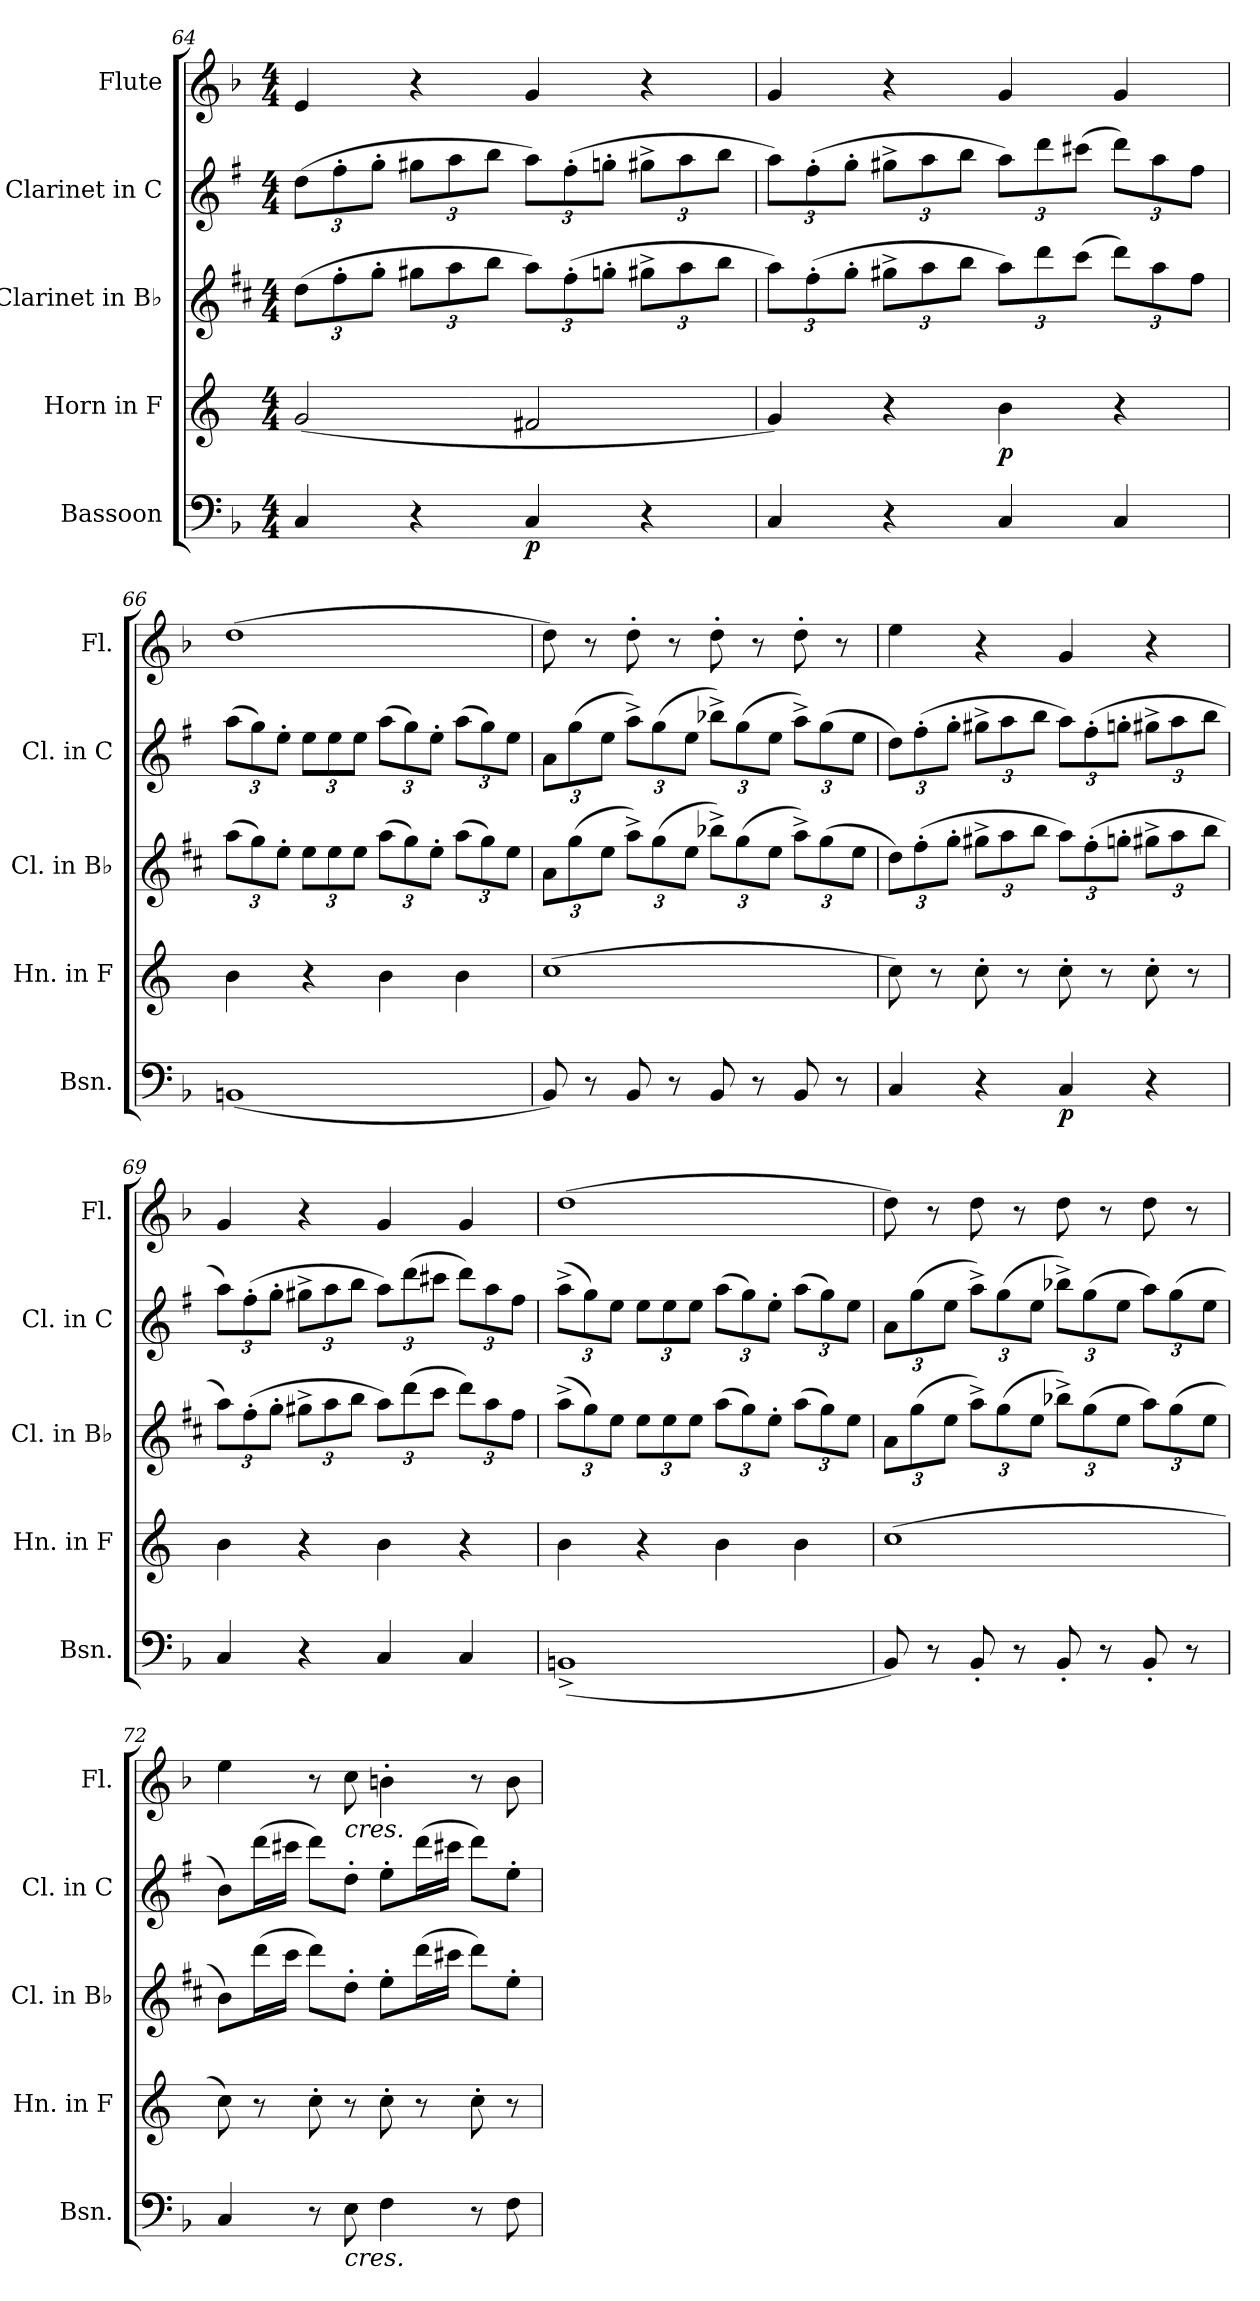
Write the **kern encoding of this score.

**kern	**dynam	**kern	**dynam	**kern	**kern	**kern
*part5	*part5	*part4	*part4	*part3	*part2	*part1
*staff5	*staff5	*staff4	*staff4	*staff3	*staff2	*staff1
*I"Bassoon	*	*I"Horn in F	*	*I"Clarinet in B♭	*I"Clarinet in C	*I"Flute
*I'Bsn.	*	*I'Hn. in F	*	*I'Cl. in B♭	*I'Cl. in C	*I'Fl.
*clefF4	*	*clefG2	*	*clefG2	*clefG2	*clefG2
*	*	*ITrd4c7	*	*ITrd1c2	*ITrd1c2	*
*k[b-]	*	*k[b-]	*	*k[]	*k[b-]	*k[b-]
*M4/4	*	*M4/4	*	*M4/4	*M4/4	*M4/4
*	*	*	*	*Xbrackettup	*Xbrackettup	*
=64	=64	=64	=64	=64	=64	=64
4C/	.	(2c/	.	(12cc\L	(12cc\L	4e/
.	.	.	.	12ee'\	12ee'\	.
.	.	.	.	12ff'\J	12ff'\J	.
4r	.	.	.	12ff#X\L	12ff#X\L	4r
.	.	.	.	12gg\	12gg\	.
.	.	.	.	12aa\J	12aa\J	.
!	!LO:DY:b	!	!	!	!	!
4C/	p	2Bn/	.	12gg\L)	12gg\L)	4g/
.	.	.	.	(12ee'\	(12ee'\	.
.	.	.	.	12ffn'\J	12ffn'\J	.
4r	.	.	.	12ff#X^\L	12ff#X^\L	4r
.	.	.	.	12gg\	12gg\	.
.	.	.	.	12aa\J	12aa\J	.
!!LO:LB:g=z
=65	=65	=65	=65	=65	=65	=65
4C/	.	4c/)	.	12gg\L)	12gg\L)	4g/
.	.	.	.	(12ee'\	(12ee'\	.
.	.	.	.	12ff'\J	12ff'\J	.
4r	.	4r	.	12ff#X^\L	12ff#X^\L	4r
.	.	.	.	12gg\	12gg\	.
.	.	.	.	12aa\J	12aa\J	.
!	!	!	!LO:DY:b	!	!	!
4C/	.	4e\	p	12gg\L)	12gg\L)	4g/
.	.	.	.	12ccc\	12ccc\	.
.	.	.	.	(12bb\J	(12bbn\J	.
4C/	.	4r	.	12ccc\L)	12ccc\L)	4g/
.	.	.	.	12gg\	12gg\	.
.	.	.	.	12ee\J	12ee\J	.
=66	=66	=66	=66	=66	=66	=66
(1BBn	.	4e\	.	(12gg\L	(12gg\L	(1dd
.	.	.	.	12ff\)	12ff\)	.
.	.	.	.	12dd'\J	12dd'\J	.
.	.	4r	.	12dd\L	12dd\L	.
.	.	.	.	12dd\	12dd\	.
.	.	.	.	12dd\J	12dd\J	.
.	.	4e\	.	(12gg\L	(12gg\L	.
.	.	.	.	12ff\)	12ff\)	.
.	.	.	.	12dd'\J	12dd'\J	.
.	.	4e\	.	(12gg\L	(12gg\L	.
.	.	.	.	12ff\)	12ff\)	.
.	.	.	.	12dd\J	12dd\J	.
=67	=67	=67	=67	=67	=67	=67
8BB-/)	.	(1f	.	12g\L	12g\L	8dd\)
.	.	.	.	(12ff\	(12ff\	.
8r	.	.	.	.	.	8r
.	.	.	.	12dd\J	12dd\J	.
8BB-/	.	.	.	12gg^\L)	12gg^\L)	8dd'\
.	.	.	.	(12ff\	(12ff\	.
8r	.	.	.	.	.	8r
.	.	.	.	12dd\J	12dd\J	.
8BB-/	.	.	.	12aa-X^\L)	12aa-X^\L)	8dd'\
.	.	.	.	(12ff\	(12ff\	.
8r	.	.	.	.	.	8r
.	.	.	.	12dd\J	12dd\J	.
8BB-/	.	.	.	12gg^\L)	12gg^\L)	8dd'\
.	.	.	.	(12ff\	(12ff\	.
8r	.	.	.	.	.	8r
.	.	.	.	12dd\J	12dd\J	.
!!LO:PB:g=z
=68	=68	=68	=68	=68	=68	=68
4C/	.	8f\)	.	12cc\L)	12cc\L)	4ee\
.	.	.	.	(12ee'\	(12ee'\	.
.	.	8r	.	.	.	.
.	.	.	.	12ff'\J	12ff'\J	.
4r	.	8f'\	.	12ff#X^\L	12ff#X^\L	4r
.	.	.	.	12gg\	12gg\	.
.	.	8r	.	.	.	.
.	.	.	.	12aa\J	12aa\J	.
!	!LO:DY:b	!	!	!	!	!
4C/	p	8f'\	.	12gg\L)	12gg\L)	4g/
.	.	.	.	(12ee'\	(12ee'\	.
.	.	8r	.	.	.	.
.	.	.	.	12ffn'\J	12ffn'\J	.
4r	.	8f'\	.	12ff#X^\L	12ff#X^\L	4r
.	.	.	.	12gg\	12gg\	.
.	.	8r	.	.	.	.
.	.	.	.	12aa\J	12aa\J	.
=69	=69	=69	=69	=69	=69	=69
4C/	.	4e\	.	12gg\L)	12gg\L)	4g/
.	.	.	.	(12ee'\	(12ee'\	.
.	.	.	.	12ff'\J	12ff'\J	.
4r	.	4r	.	12ff#X^\L	12ff#X^\L	4r
.	.	.	.	12gg\	12gg\	.
.	.	.	.	12aa\J	12aa\J	.
4C/	.	4e\	.	12gg\L)	12gg\L)	4g/
.	.	.	.	(12ccc\	(12ccc\	.
.	.	.	.	12bb\J	12bbn\J	.
4C/	.	4r	.	12ccc\L)	12ccc\L)	4g/
.	.	.	.	12gg\	12gg\	.
.	.	.	.	12ee\J	12ee\J	.
=70	=70	=70	=70	=70	=70	=70
(1BBn^	.	4e\	.	(12gg^\L	(12gg^\L	(1dd
.	.	.	.	12ff\)	12ff\)	.
.	.	.	.	12dd\J	12dd\J	.
.	.	4r	.	12dd\L	12dd\L	.
.	.	.	.	12dd\	12dd\	.
.	.	.	.	12dd\J	12dd\J	.
.	.	4e\	.	(12gg\L	(12gg\L	.
.	.	.	.	12ff\)	12ff\)	.
.	.	.	.	12dd'\J	12dd'\J	.
.	.	4e\	.	(12gg\L	(12gg\L	.
.	.	.	.	12ff\)	12ff\)	.
.	.	.	.	12dd\J	12dd\J	.
!!LO:LB:g=z
=71	=71	=71	=71	=71	=71	=71
8BB-/)	.	(1f	.	12g\L	12g\L	8dd\)
.	.	.	.	(12ff\	(12ff\	.
8r	.	.	.	.	.	8r
.	.	.	.	12dd\J	12dd\J	.
8BB-'/	.	.	.	12gg^\L)	12gg^\L)	8dd\
.	.	.	.	(12ff\	(12ff\	.
8r	.	.	.	.	.	8r
.	.	.	.	12dd\J	12dd\J	.
8BB-'/	.	.	.	12aa-X^\L)	12aa-X^\L)	8dd\
.	.	.	.	(12ff\	(12ff\	.
8r	.	.	.	.	.	8r
.	.	.	.	12dd\J	12dd\J	.
8BB-'/	.	.	.	12gg\L)	12gg\L)	8dd\
.	.	.	.	(12ff\	(12ff\	.
8r	.	.	.	.	.	8r
.	.	.	.	12dd\J	12dd\J	.
=72	=72	=72	=72	=72	=72	=72
4C/	.	8f\)	.	8a\L)	8a\L)	4ee\
.	.	8r	.	(16ccc\L	(16ccc\L	.
.	.	.	.	16bb\JJ	16bbn\JJ	.
8r	.	8f'\	.	8ccc\L)	8ccc\L)	8r
!	!	!	!	!	!	!LO:TX:b:i:t=cres.
!LO:TX:b:i:t=cres.	!	!	!	!	!	!
8E\	.	8r	.	8cc'\J	8cc'\J	8cc\
4F\	.	8f'\	.	8dd'\L	8dd'\L	4bn'\
.	.	8r	.	(16ccc\L	(16ccc\L	.
.	.	.	.	16bbn\JJ	16bbn\JJ	.
8r	.	8f'\	.	8ccc\L)	8ccc\L)	8r
8F\	.	8r	.	8dd'\J	8dd'\J	8b\
=	=	=	=	=	=	=
*-	*-	*-	*-	*-	*-	*-
